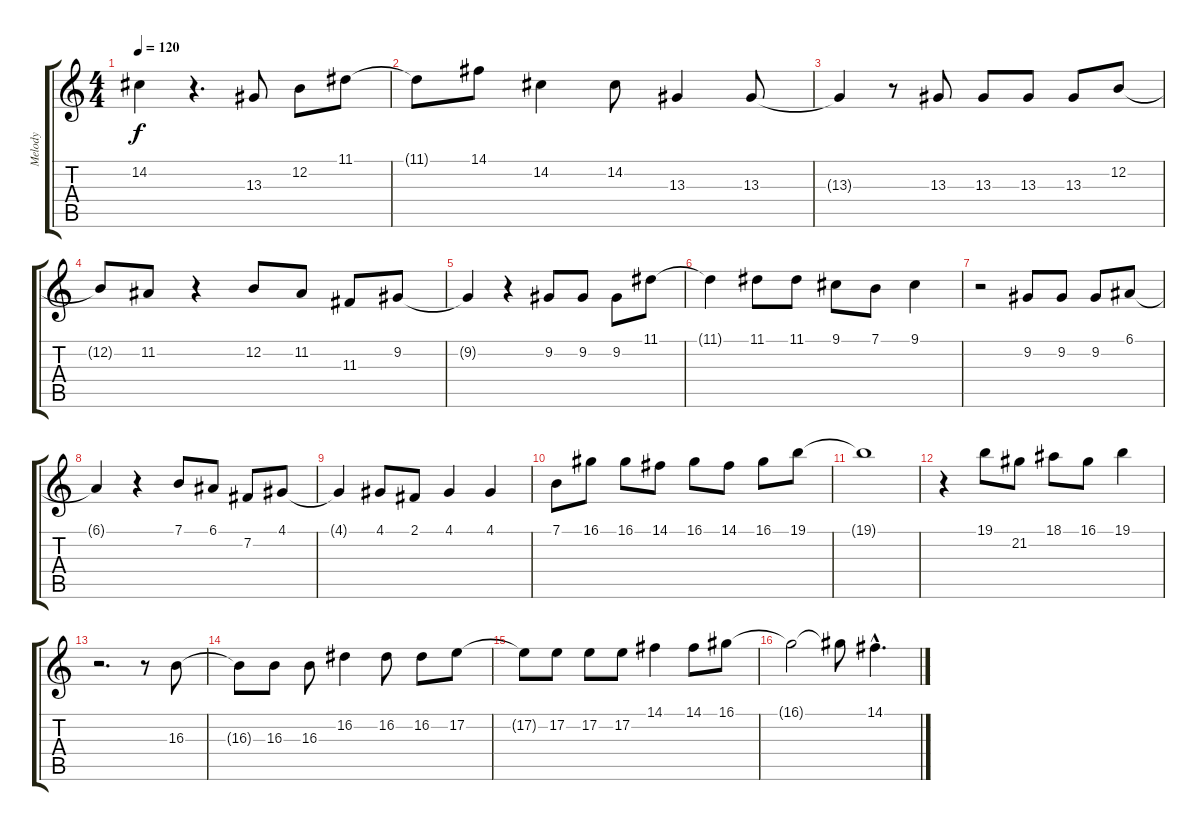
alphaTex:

\track ("Melody" "Melody") {instrument lead8bassandlead}
\staff {score tabs}
\tuning (E4 B3 G3 D3 A2 E2) {hide}
\ts (4 4)
\tempo 120
\clef g2
\ks c
14.2{t}.4{dy f} r.4{d} 13.3.8 12.2.8 11.1.8 |
11.1{t}.8 14.1.8 14.2.4 14.2.8 13.3.4 13.3.8 |
13.3{t}.4 r.8 13.3.8 13.3.8 13.3.8 13.3.8 12.2.8 |
12.2{t}.8 11.2.8 r.4 12.2.8 11.2.8 11.3.8 9.2.8 |
9.2{t}.4 r.4 9.2.8 9.2.8 9.2.8 11.1.8 |
11.1{t}.4 11.1.8 11.1.8 9.1.8 7.1.8 9.1.4 |
r.2 9.2.8 9.2.8 9.2.8 6.1.8 |
6.1{t}.4 r.4 7.1.8 6.1.8 7.2.8 4.1.8 |
4.1{t}.4 4.1.8 2.1.8 4.1.4 4.1.4 |
7.1.8 16.1.8 16.1.8 14.1.8 16.1.8 14.1.8 16.1.8 19.1.8 |
19.1{t}.1 |
r.4 19.1.8 21.2.8 18.1.8 16.1.8 19.1.4 |
r.2{d} r.8 16.3.8 |
16.3{t}.8 16.3.8 16.3.8 16.2.4 16.2.8 16.2.8 17.2.8 |
17.2{t}.8 17.2.8 17.2.8 17.2.8 14.1.4 14.1.8 16.1.8 |
16.1{t}.2 16.1{t}.8 14.1{hac}.4{d}
